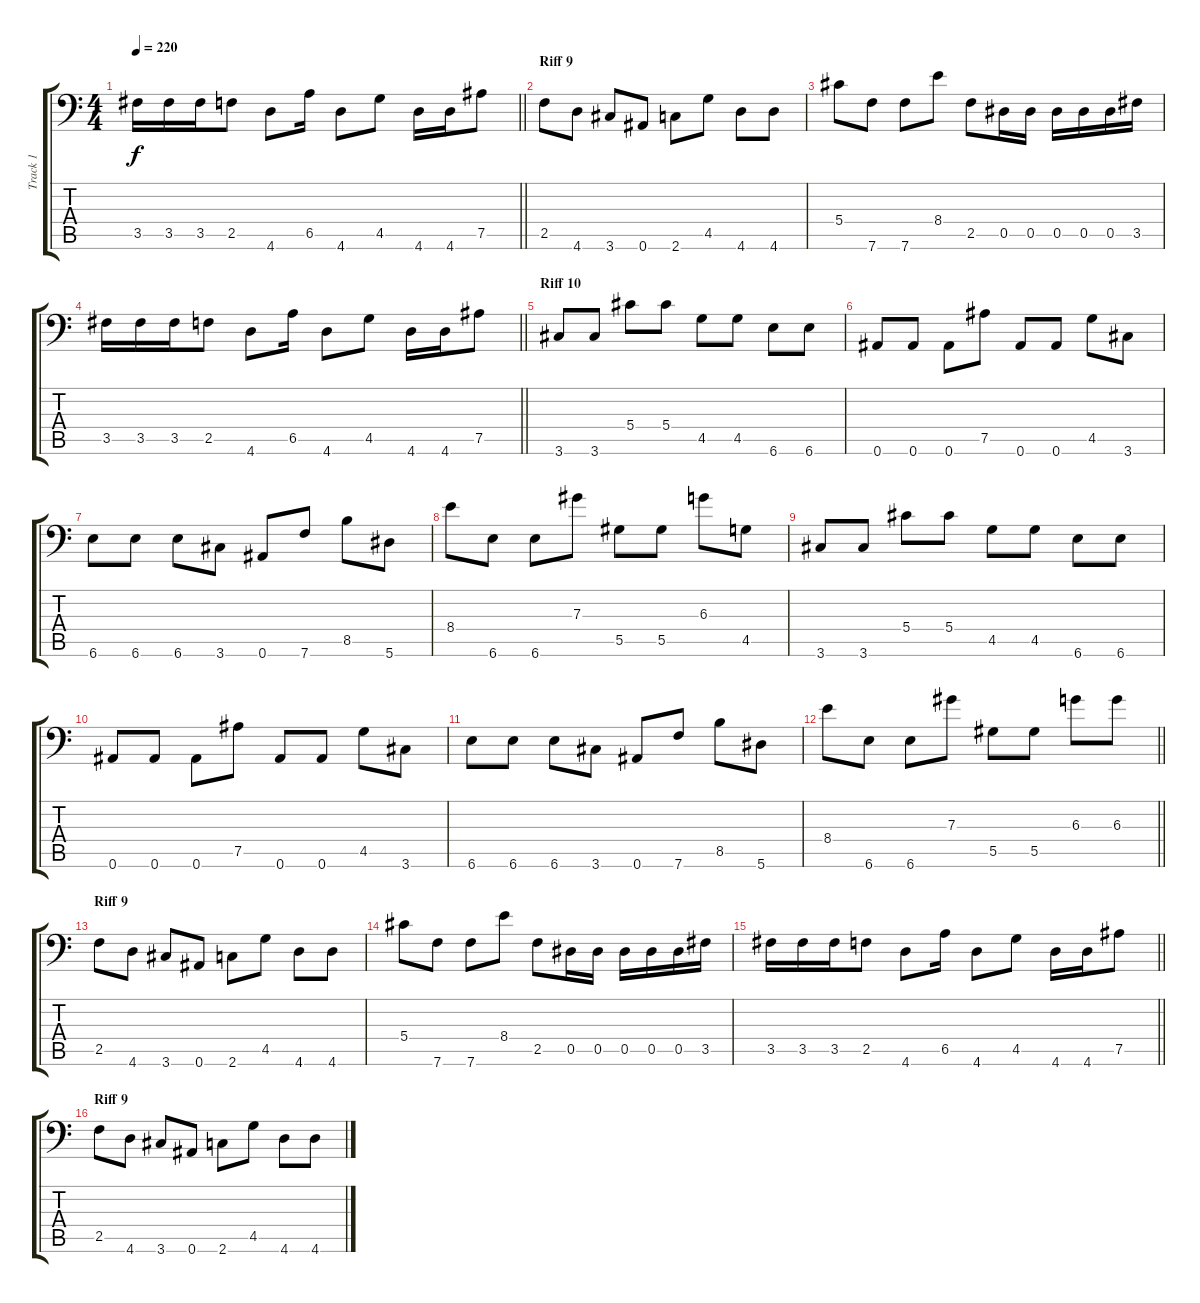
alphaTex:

\track ("Track 1" "Track 1") {instrument distortionguitar}
\staff {score tabs}
\tuning (Bb3 F3 Db3 Ab2 Eb2 Bb1) {hide}
\ts (4 4)
\tempo 220
\clef f4
\barLineRight lightlight
\ks c
3.5.16{dy f} 3.5.16 3.5.16 2.5.8 4.6.8 6.5.16 4.6.8 4.5.8 4.6.16 4.6.16 7.5.8 |
\section ("" "Riff 9")
2.5.8 4.6.8 3.6.8 0.6.8 2.6.8 4.5.8 4.6.8 4.6.8 |
5.4.8 7.6.8 7.6.8 8.4.8 2.5.8 0.5.16 0.5.16 0.5.16 0.5.16 0.5.16 3.5.16 |
\barLineRight lightlight
3.5.16 3.5.16 3.5.16 2.5.8 4.6.8 6.5.16 4.6.8 4.5.8 4.6.16 4.6.16 7.5.8 |
\section ("" "Riff 10")
3.6.8 3.6.8 5.4.8 5.4.8 4.5.8 4.5.8 6.6.8 6.6.8 |
0.6.8 0.6.8 0.6.8 7.5.8 0.6.8 0.6.8 4.5.8 3.6.8 |
6.6.8 6.6.8 6.6.8 3.6.8 0.6.8 7.6.8 8.5.8 5.6.8 |
8.4.8 6.6.8 6.6.8 7.3.8 5.5.8 5.5.8 6.3.8 4.5.8 |
3.6.8 3.6.8 5.4.8 5.4.8 4.5.8 4.5.8 6.6.8 6.6.8 |
0.6.8 0.6.8 0.6.8 7.5.8 0.6.8 0.6.8 4.5.8 3.6.8 |
6.6.8 6.6.8 6.6.8 3.6.8 0.6.8 7.6.8 8.5.8 5.6.8 |
\barLineRight lightlight
8.4.8 6.6.8 6.6.8 7.3.8 5.5.8 5.5.8 6.3.8 6.3.8 |
\section ("" "Riff 9")
2.5.8 4.6.8 3.6.8 0.6.8 2.6.8 4.5.8 4.6.8 4.6.8 |
5.4.8 7.6.8 7.6.8 8.4.8 2.5.8 0.5.16 0.5.16 0.5.16 0.5.16 0.5.16 3.5.16 |
\barLineRight lightlight
3.5.16 3.5.16 3.5.16 2.5.8 4.6.8 6.5.16 4.6.8 4.5.8 4.6.16 4.6.16 7.5.8 |
\section ("" "Riff 9")
2.5.8 4.6.8 3.6.8 0.6.8 2.6.8 4.5.8 4.6.8 4.6.8
